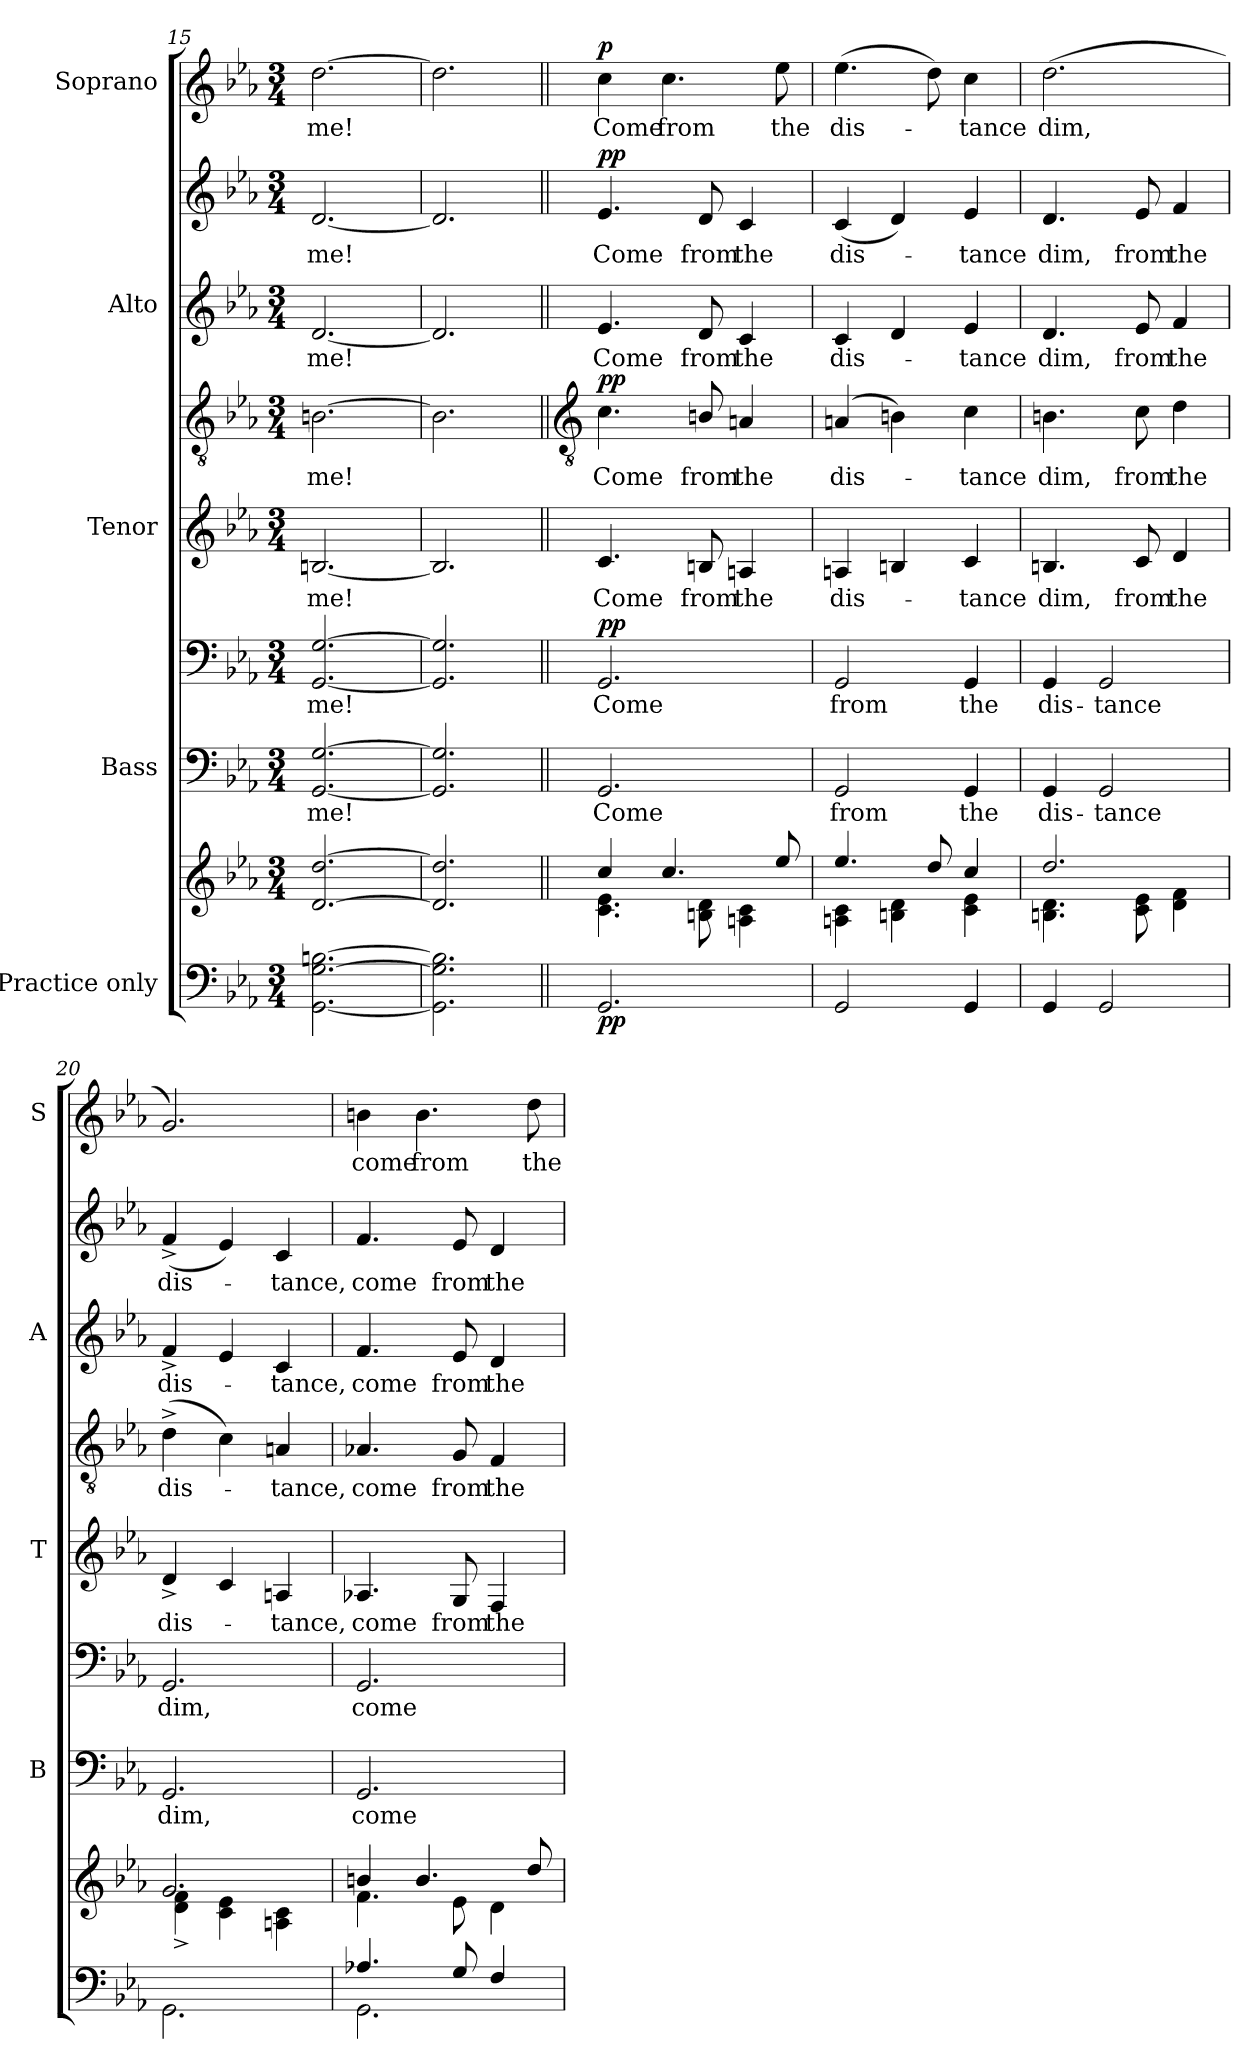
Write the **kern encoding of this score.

**kern	**kern	**dynam	**kern	**text	**kern	**text	**dynam	**kern	**text	**kern	**text	**dynam	**kern	**text	**kern	**text	**dynam	**kern	**text	**dynam
*part5	*part5	*part5	*part4	*part4	*part4	*part4	*part4	*part3	*part3	*part3	*part3	*part3	*part2	*part2	*part2	*part2	*part2	*part1	*part1	*part1
*staff9	*staff8	*staff8/9	*staff7	*staff7	*staff6	*staff6	*staff6/7	*staff5	*staff5	*staff4	*staff4	*staff4/5	*staff3	*staff3	*staff2	*staff2	*staff2/3	*staff1	*staff1	*staff1
*I"Practice only	*	*	*I"Bass	*	*	*	*	*I"Tenor	*	*	*	*	*I"Alto	*	*	*	*	*I"Soprano	*	*
*	*	*	*I'B	*	*	*	*	*I'T	*	*	*	*	*I'A	*	*	*	*	*I'S	*	*
*clefF4	*clefG2	*	*	*	*clefF4	*	*	*	*	*clefGv2	*	*	*	*	*clefG2	*	*	*clefG2	*	*
*k[b-e-a-]	*k[b-e-a-]	*	*k[b-e-a-]	*	*k[b-e-a-]	*	*	*k[b-e-a-]	*	*k[b-e-a-]	*	*	*k[b-e-a-]	*	*k[b-e-a-]	*	*	*k[b-e-a-]	*	*
*E-:	*E-:	*	*E-:	*	*E-:	*	*	*E-:	*	*E-:	*	*	*E-:	*	*E-:	*	*	*E-:	*	*
*M3/4	*M3/4	*	*M3/4	*	*M3/4	*	*	*M3/4	*	*M3/4	*	*	*M3/4	*	*M3/4	*	*	*M3/4	*	*
=15	=15	=15	=15	=15	=15	=15	=15	=15	=15	=15	=15	=15	=15	=15	=15	=15	=15	=15	=15	=15
*	*^	*	*	*	*	*	*	*	*	*	*	*	*	*	*	*	*	*	*	*
!	!	!LO:N:vis=1	!	!	!LO:LY:b	!	!LO:LY:b	!	!	!LO:LY:b	!	!LO:LY:b	!	!	!LO:LY:b	!	!LO:LY:b	!	!	!LO:LY:b	!
[2.GG [2.G [2.Bn	[2.d/ [2.dd/	2.ryy	.	[2.GG [2.G	me!	[2.GG [2.G	me!	.	[2.Bn	me!	[2.Bn	me!	.	[2.d	me!	[2.d	me!	.	[2.dd	me!	.
=16	=16	=16	=16	=16	=16	=16	=16	=16	=16	=16	=16	=16	=16	=16	=16	=16	=16	=16	=16	=16	=16
!	!	!LO:N:vis=1	!	!	!	!	!	!	!	!	!	!	!	!	!	!	!	!	!	!	!
2.GG] 2.G] 2.B]	2.d/] 2.dd/]	2.ryy	.	2.GG] 2.G]	.	2.GG] 2.G]	.	.	2.B]	.	2.B]	.	.	2.d]	.	2.d]	.	.	2.dd]	.	.
!!LO:LB:g=z
=17||	=17||	=17||	=17||	=17||	=17||	=17||	=17||	=17||	=17||	=17||	=17||	=17||	=17||	=17||	=17||	=17||	=17||	=17||	=17||	=17||	=17||
*	*	*	*	*	*	*	*	*	*	*	*clefGv2	*	*	*	*	*	*	*	*	*	*
*^	*	*	*	*	*	*	*	*	*	*	*	*	*	*	*	*	*	*	*	*	*
!	!LO:N:vis=1	!	!	!LO:DY:b=2	!	!LO:LY:b	!	!LO:LY:b	!	!	!LO:LY:b	!	!LO:LY:b	!	!	!LO:LY:b	!	!LO:LY:b	!	!	!LO:LY:b	!
!	!	!	!	!LO:DY:n=1:b	!	!	!	!	!LO:DY:b=2	!	!	!	!	!	!	!	!	!	!	!	!	!
!	!	!	!	!	!	!	!	!	!LO:DY:n=1:b	!	!	!	!	!LO:DY:b=2	!	!	!	!	!	!	!	!
!	!	!	!	!	!	!	!	!	!	!	!	!	!	!LO:DY:n=1:b	!	!	!	!	!LO:DY:b=2	!	!	!
!	!	!	!	!	!	!	!	!	!	!	!	!	!	!	!	!	!	!	!LO:DY:n=1:b	!	!	!LO:DY:b
2.GG	2.ryy	4cc/	4.c\ 4.e-\	p p	2.GG	Come	2.GG	Come	p p	4.c	Come	4.c	Come	p p	4.e-	Come	4.e-	Come	p p	4cc	Come	p
!	!	!	!	!	!	!	!	!	!	!	!	!	!	!	!	!	!	!	!	!	!LO:LY:b	!
.	.	4.cc/	.	.	.	.	.	.	.	.	.	.	.	.	.	.	.	.	.	4.cc	from	.
!	!	!	!	!	!	!	!	!	!	!	!LO:LY:b	!	!LO:LY:b	!	!	!LO:LY:b	!	!LO:LY:b	!	!	!	!
.	.	.	8Bn\ 8d\	.	.	.	.	.	.	8Bn/	from	8Bn/	from	.	8d	from	8d	from	.	.	.	.
!	!	!	!	!	!	!	!	!	!	!	!LO:LY:b	!	!LO:LY:b	!	!	!LO:LY:b	!	!LO:LY:b	!	!	!	!
.	.	.	4An\ 4c\	.	.	.	.	.	.	4An	the	4An	the	.	4c	the	4c	the	.	.	.	.
!	!	!	!	!	!	!	!	!	!	!	!	!	!	!	!	!	!	!	!	!	!LO:LY:b	!
.	.	8ee-/	.	.	.	.	.	.	.	.	.	.	.	.	.	.	.	.	.	8ee-	the	.
=18	=18	=18	=18	=18	=18	=18	=18	=18	=18	=18	=18	=18	=18	=18	=18	=18	=18	=18	=18	=18	=18	=18
!	!LO:N:vis=1	!	!	!	!	!LO:LY:b	!	!LO:LY:b	!	!	!LO:LY:b	!	!LO:LY:b	!	!	!LO:LY:b	!	!LO:LY:b	!	!	!LO:LY:b	!
2GG	2.ryy	4.ee-/	4An\ 4c\	.	2GG	from	2GG	from	.	4An	dis-	(<4An	dis-	.	4c	dis-	(<4c	dis-	.	(>4.ee-	dis-	.
.	.	.	4Bn\ 4d\	.	.	.	.	.	.	4Bn	.	4Bn)	.	.	4d	.	4d)	.	.	.	.	.
.	.	8dd/	.	.	.	.	.	.	.	.	.	.	.	.	.	.	.	.	.	8dd)	.	.
!	!	!	!	!	!	!LO:LY:b	!	!LO:LY:b	!	!	!LO:LY:b	!	!LO:LY:b	!	!	!LO:LY:b	!	!LO:LY:b	!	!	!LO:LY:b	!
4GG	.	4cc/	4c\ 4e-\	.	4GG	the	4GG	the	.	4c	tance	4c	tance	.	4e-	tance	4e-	tance	.	4cc	tance	.
=19	=19	=19	=19	=19	=19	=19	=19	=19	=19	=19	=19	=19	=19	=19	=19	=19	=19	=19	=19	=19	=19	=19
!	!LO:N:vis=1	!	!	!	!	!LO:LY:b	!	!LO:LY:b	!	!	!LO:LY:b	!	!LO:LY:b	!	!	!LO:LY:b	!	!LO:LY:b	!	!	!LO:LY:b	!
4GG	2.ryy	2.dd/	4.Bn\ 4.d\	.	4GG	dis-	4GG	dis-	.	4.Bn	dim,	4.Bn	dim,	.	4.d	dim,	4.d	dim,	.	(<2.dd	dim,	.
!	!	!	!	!	!	!LO:LY:b	!	!LO:LY:b	!	!	!	!	!	!	!	!	!	!	!	!	!	!
2GG	.	.	.	.	2GG	-tance	2GG	-tance	.	.	.	.	.	.	.	.	.	.	.	.	.	.
!	!	!	!	!	!	!	!	!	!	!	!LO:LY:b	!	!LO:LY:b	!	!	!LO:LY:b	!	!LO:LY:b	!	!	!	!
.	.	.	8c\ 8e-\	.	.	.	.	.	.	8c	from	8c	from	.	8e-	from	8e-	from	.	.	.	.
!	!	!	!	!	!	!	!	!	!	!	!LO:LY:b	!	!LO:LY:b	!	!	!LO:LY:b	!	!LO:LY:b	!	!	!	!
.	.	.	4d\ 4f\	.	.	.	.	.	.	4d	the	4d	the	.	4f	the	4f	the	.	.	.	.
=20	=20	=20	=20	=20	=20	=20	=20	=20	=20	=20	=20	=20	=20	=20	=20	=20	=20	=20	=20	=20	=20	=20
!LO:N:vis=1	!	!	!	!	!	!LO:LY:b	!	!LO:LY:b	!	!	!LO:LY:b	!	!LO:LY:b	!	!	!LO:LY:b	!	!LO:LY:b	!	!	!	!
2.ryy	2.GG\	2.g/	4d\^ 4f\^	.	2.GG	dim,	2.GG	dim,	.	4d^	dis-	(>4d^	dis-	.	4f^	dis-	(<4f^	dis-	.	2.g)	.	.
.	.	.	4c\ 4e-\	.	.	.	.	.	.	4c	.	4c)	.	.	4e-	.	4e-)	.	.	.	.	.
!	!	!	!	!	!	!	!	!	!	!	!LO:LY:b	!	!LO:LY:b	!	!	!LO:LY:b	!	!LO:LY:b	!	!	!	!
.	.	.	4An\ 4c\	.	.	.	.	.	.	4An	tance,	4An	tance,	.	4c	tance,	4c	tance,	.	.	.	.
=21	=21	=21	=21	=21	=21	=21	=21	=21	=21	=21	=21	=21	=21	=21	=21	=21	=21	=21	=21	=21	=21	=21
!	!	!	!	!	!	!LO:LY:b	!	!LO:LY:b	!	!	!LO:LY:b	!	!LO:LY:b	!	!	!LO:LY:b	!	!LO:LY:b	!	!	!LO:LY:b	!
4.A-X	2.GG\	4bn/	4.f\	.	2.GG	come	2.GG	come	.	4.A-X	come	4.A-X	come	.	4.f	come	4.f	come	.	4bn	come	.
!	!	!	!	!	!	!	!	!	!	!	!	!	!	!	!	!	!	!	!	!	!LO:LY:b	!
.	.	4.b/	.	.	.	.	.	.	.	.	.	.	.	.	.	.	.	.	.	4.b	from	.
!	!	!	!	!	!	!	!	!	!	!	!LO:LY:b	!	!LO:LY:b	!	!	!LO:LY:b	!	!LO:LY:b	!	!	!	!
8G	.	.	8e-\	.	.	.	.	.	.	8G	from	8G	from	.	8e-	from	8e-	from	.	.	.	.
!	!	!	!	!	!	!	!	!	!	!	!LO:LY:b	!	!LO:LY:b	!	!	!LO:LY:b	!	!LO:LY:b	!	!	!	!
4F	.	.	4d\	.	.	.	.	.	.	4F	the	4F	the	.	4d	the	4d	the	.	.	.	.
!	!	!	!	!	!	!	!	!	!	!	!	!	!	!	!	!	!	!	!	!	!LO:LY:b	!
.	.	8dd/	.	.	.	.	.	.	.	.	.	.	.	.	.	.	.	.	.	8dd	the	.
*v	*v	*	*	*	*	*	*	*	*	*	*	*	*	*	*	*	*	*	*	*	*	*
*	*v	*v	*	*	*	*	*	*	*	*	*	*	*	*	*	*	*	*	*	*	*
=	=	=	=	=	=	=	=	=	=	=	=	=	=	=	=	=	=	=	=	=
*-	*-	*-	*-	*-	*-	*-	*-	*-	*-	*-	*-	*-	*-	*-	*-	*-	*-	*-	*-	*-
